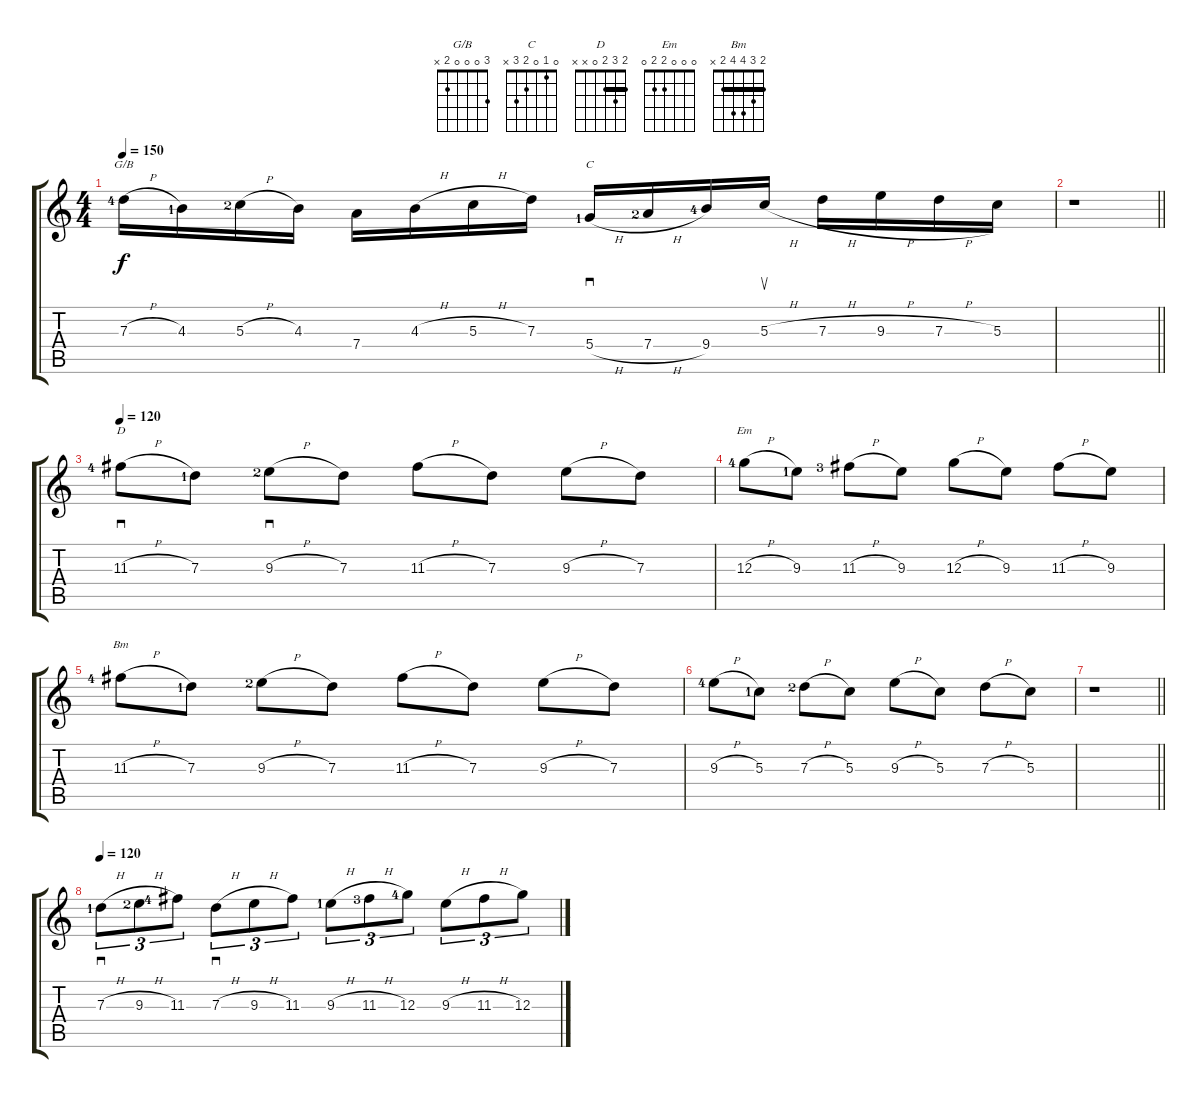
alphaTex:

\track "" {instrument overdrivenguitar}
\staff {score tabs}
\tuning (E4 B3 G3 D3 A2 E2) {hide}
\chord ("G/B" 3 0 0 0 2 x)
\chord ("C" 0 1 0 2 3 x)
\chord ("D" 2 3 2 0 x x) {barre 2}
\chord ("Em" 0 0 0 2 2 0)
\chord ("Bm" 2 3 4 4 2 x) {barre 2}
\ts (4 4)
\tempo 150
\clef g2
\ks c
7.3{h lf 5}.16{ch "G/B" dy f} 4.3{lf 2}.16 5.3{h lf 3}.16 4.3.16 7.4.16 4.3{h}.16 5.3{h}.16 7.3.16 5.4{h lf 2}.16{sd ch "C"} 7.4{h lf 3}.16 9.4{lf 5}.16 5.3{h}.16{su} 7.3{h}.16 9.3{h}.16 7.3{h}.16 5.3.16 |
\barLineRight lightlight
r.1 |
\section ("" "")
\tempo 120
11.3{h lf 5}.8{sd ch "D"} 7.3{lf 2}.8 9.3{h lf 3}.8{sd} 7.3.8 11.3{h}.8 7.3.8 9.3{h}.8 7.3.8 |
12.3{h lf 5}.8{ch "Em"} 9.3{lf 2}.8 11.3{h lf 4}.8 9.3.8 12.3{h}.8 9.3.8 11.3{h}.8 9.3.8 |
11.3{h lf 5}.8{ch "Bm"} 7.3{lf 2}.8 9.3{h lf 3}.8 7.3.8 11.3{h}.8 7.3.8 9.3{h}.8 7.3.8 |
9.3{h lf 5}.8 5.3{lf 2}.8 7.3{h lf 3}.8 5.3.8 9.3{h}.8 5.3.8 7.3{h}.8 5.3.8 |
\barLineRight lightlight
r.1 |
\section ("" "")
\tempo 120
7.3{h lf 2}.8{sd tu (3 2)} 9.3{h lf 3}.8{tu (3 2)} 11.3{lf 5}.8{tu (3 2)} 7.3{h}.8{sd tu (3 2)} 9.3{h}.8{tu (3 2)} 11.3.8{tu (3 2)} 9.3{h lf 2}.8{tu (3 2)} 11.3{h lf 4}.8{tu (3 2)} 12.3{lf 5}.8{tu (3 2)} 9.3{h}.8{tu (3 2)} 11.3{h}.8{tu (3 2)} 12.3.8{tu (3 2)}
